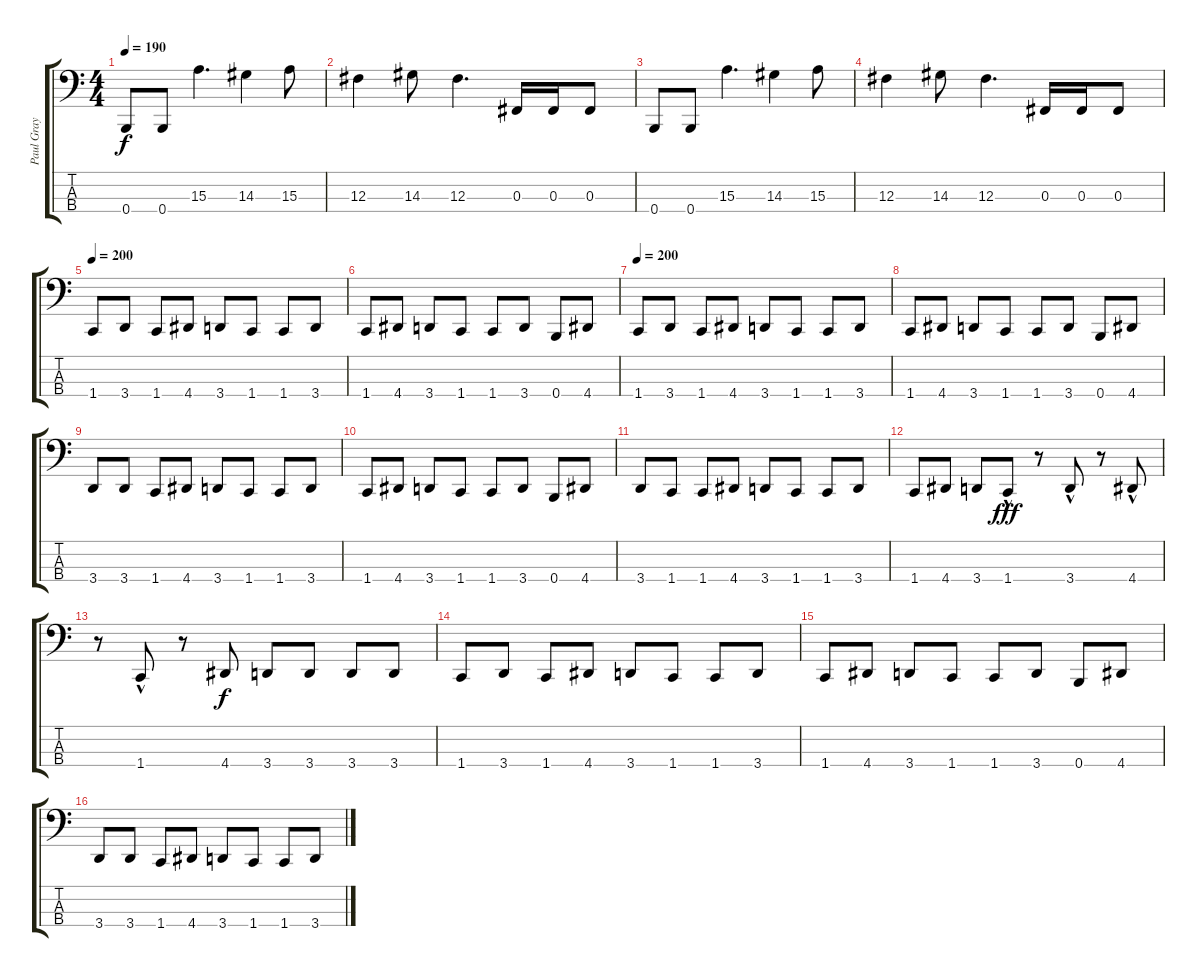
\track ("Paul Gray" "Paul Gray") {instrument electricbassfinger}
\staff {score tabs}
\tuning (E2 B1 Gb1 B0) {hide}
\ts (4 4)
\tempo 190
\clef f4
\ks c
0.4.8{dy f} 0.4.8 15.3.4{d} 14.3.4 15.3.8 |
12.3.4 14.3.8 12.3.4{d} 0.3.16 0.3.16 0.3.8 |
0.4.8 0.4.8 15.3.4{d} 14.3.4 15.3.8 |
12.3.4 14.3.8 12.3.4{d} 0.3.16 0.3.16 0.3.8 |
\tempo 180
\tempo 200
1.4.8 3.4.8 1.4.8 4.4.8 3.4.8 1.4.8 1.4.8 3.4.8 |
1.4.8 4.4.8 3.4.8 1.4.8 1.4.8 3.4.8 0.4.8 4.4.8 |
\tempo 200
1.4.8 3.4.8 1.4.8 4.4.8 3.4.8 1.4.8 1.4.8 3.4.8 |
1.4.8 4.4.8 3.4.8 1.4.8 1.4.8 3.4.8 0.4.8 4.4.8 |
3.4.8 3.4.8 1.4.8 4.4.8 3.4.8 1.4.8 1.4.8 3.4.8 |
1.4.8 4.4.8 3.4.8 1.4.8 1.4.8 3.4.8 0.4.8 4.4.8 |
3.4.8 1.4.8 1.4.8 4.4.8 3.4.8 1.4.8 1.4.8 3.4.8 |
1.4.8 4.4.8 3.4.8 1.4{hac}.8{dy fff} r.8 3.4{hac}.8 r.8 4.4{hac}.8 |
r.8 1.4{hac}.8 r.8 4.4.8{dy f} 3.4.8 3.4.8 3.4.8 3.4.8 |
1.4.8 3.4.8 1.4.8 4.4.8 3.4.8 1.4.8 1.4.8 3.4.8 |
1.4.8 4.4.8 3.4.8 1.4.8 1.4.8 3.4.8 0.4.8 4.4.8 |
3.4.8 3.4.8 1.4.8 4.4.8 3.4.8 1.4.8 1.4.8 3.4.8
